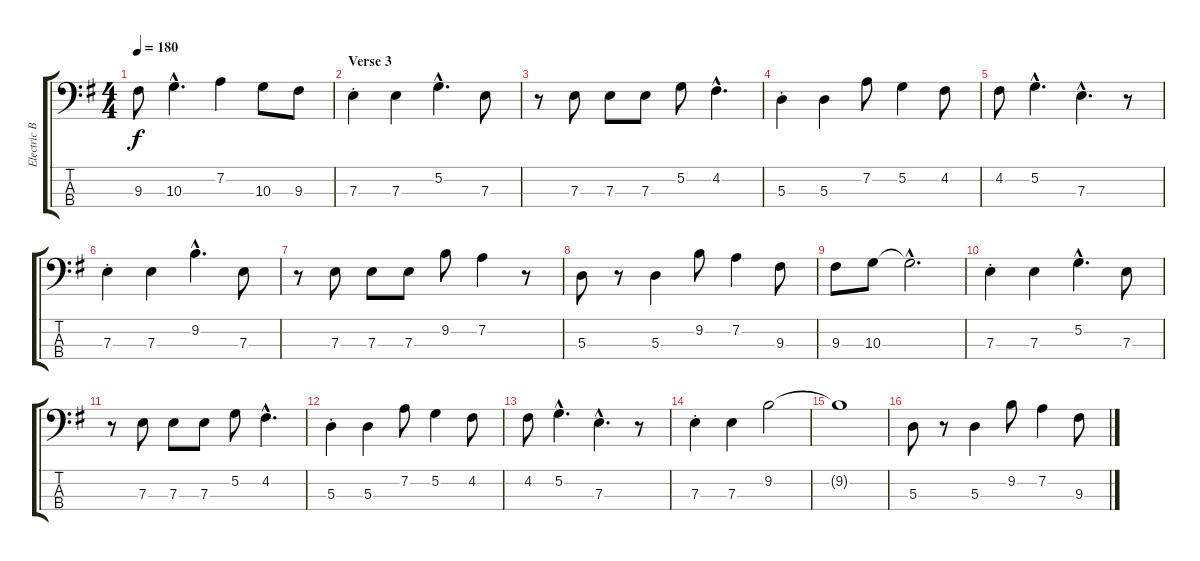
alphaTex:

\track ("Electric Bass" "Electric B") {instrument electricbassfinger}
\staff {score tabs}
\tuning (G2 D2 A1 E1) {hide}
\ts (4 4)
\tempo 180
\clef f4
\ks eminor
9.3.8{dy f} 10.3{hac}.4{d} 7.2.4 10.3.8 9.3.8 |
\section ("" "Verse 3")
7.3{st}.4 7.3.4 5.2{hac}.4{d} 7.3.8 |
r.8 7.3.8 7.3.8 7.3.8 5.2.8 4.2{hac}.4{d} |
5.3{st}.4 5.3.4 7.2.8 5.2.4 4.2.8 |
4.2.8 5.2{hac}.4{d} 7.3{hac}.4{d} r.8 |
7.3{st}.4 7.3.4 9.2{hac}.4{d} 7.3.8 |
r.8 7.3.8 7.3.8 7.3.8 9.2.8 7.2.4 r.8 |
5.3.8 r.8 5.3.4 9.2.8 7.2.4 9.3.8 |
9.3.8 10.3.8 10.3{hac t}.2{d} |
7.3{st}.4 7.3.4 5.2{hac}.4{d} 7.3.8 |
r.8 7.3.8 7.3.8 7.3.8 5.2.8 4.2{hac}.4{d} |
5.3{st}.4 5.3.4 7.2.8 5.2.4 4.2.8 |
4.2.8 5.2{hac}.4{d} 7.3{hac}.4{d} r.8 |
7.3{st}.4 7.3.4 9.2.2 |
9.2{t}.1 |
5.3.8 r.8 5.3.4 9.2.8 7.2.4 9.3.8
